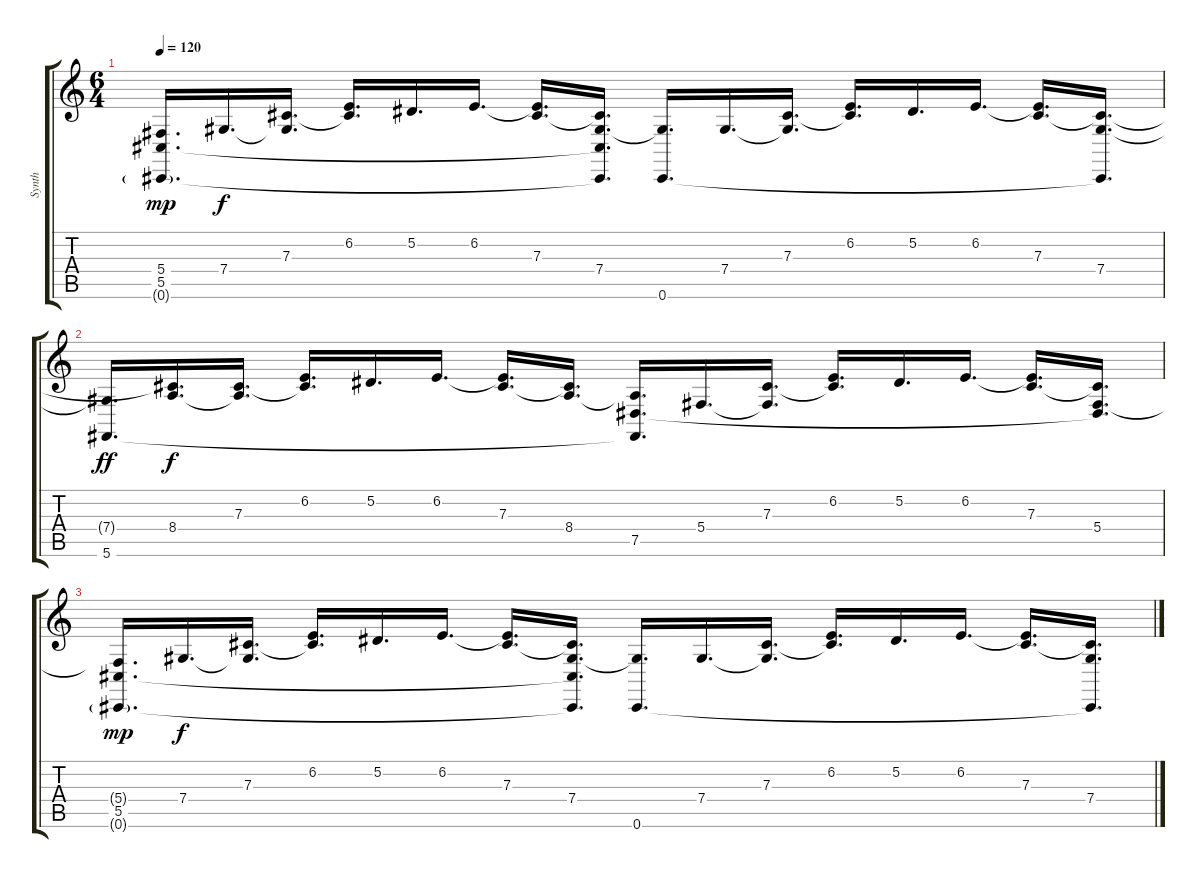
\track ("Synth" "Synth") {instrument acousticgrandpiano}
\staff {score tabs}
\tuning (Eb4 Bb3 Gb3 Db3 Ab2 Db2) {hide}
\ts (6 4)
\tempo 120
\clef g2
\ks c
(5.4{t} 5.5 0.6{g}).16{d dy mp} 7.4.16{d dy f} (7.3 7.4{t}).16{d} (6.2 7.3{t}).16{d} 5.2.16{d} 6.2.16{d} (6.2{t} 7.3).16{d} (7.3{t} 7.4 5.5{t} 0.6{t}).16{d} (7.4{t} 0.6).16{d} 7.4.16{d} (7.3 7.4{t}).16{d} (6.2 7.3{t}).16{d} 5.2.16{d} 6.2.16{d} (6.2{t} 7.3).16{d} (7.3{t} 7.4 0.6{t}).16{d} |
(7.4{t} 5.6).16{d dy ff} (7.3{t} 8.4).16{d dy f} (7.3 8.4{t}).16{d} (6.2 7.3{t}).16{d} 5.2.16{d} 6.2.16{d} (6.2{t} 7.3).16{d} (7.3{t} 8.4).16{d} (8.4{t} 7.5 5.6{t}).16{d} 5.4.16{d} (7.3 5.4{t}).16{d} (6.2 7.3{t}).16{d} 5.2.16{d} 6.2.16{d} (6.2{t} 7.3).16{d} (7.3{t} 5.4 7.5{t}).16{d} |
(5.4{t} 5.5 0.6{g}).16{d dy mp} 7.4.16{d dy f} (7.3 7.4{t}).16{d} (6.2 7.3{t}).16{d} 5.2.16{d} 6.2.16{d} (6.2{t} 7.3).16{d} (7.3{t} 7.4 5.5{t} 0.6{t}).16{d} (7.4{t} 0.6).16{d} 7.4.16{d} (7.3 7.4{t}).16{d} (6.2 7.3{t}).16{d} 5.2.16{d} 6.2.16{d} (6.2{t} 7.3).16{d} (7.3{t} 7.4 0.6{t}).16{d}
